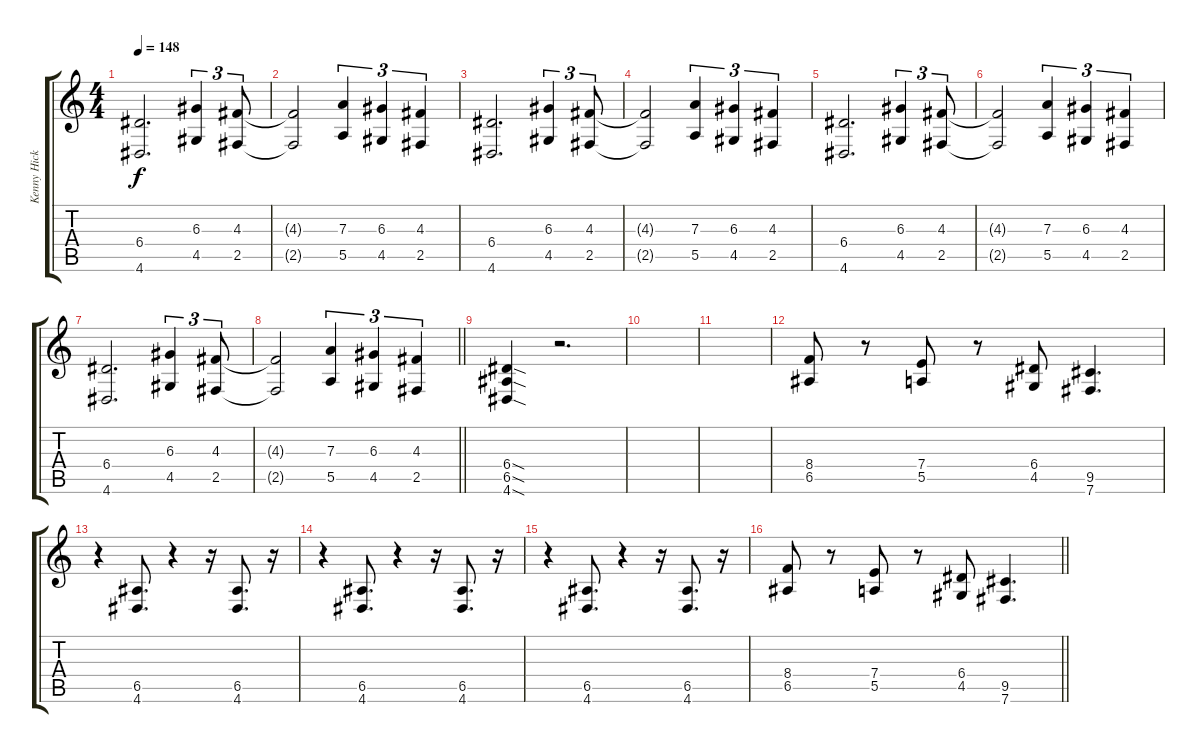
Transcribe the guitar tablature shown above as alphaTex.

\track ("Kenny Hickey" "Kenny Hick") {instrument distortionguitar}
\staff {score tabs}
\tuning (B3 Gb3 D3 A2 E2 B1) {hide}
\ts (4 4)
\tempo 148
\clef g2
\ks c
(6.4 4.6).2{d dy f} (6.3 4.5).4{tu (3 2)} (4.3 2.5).8{tu (3 2)} |
(4.3{t} 2.5{t}).2 (7.3 5.5).4{tu (3 2)} (6.3 4.5).4{tu (3 2)} (4.3 2.5).4{tu (3 2)} |
(6.4 4.6).2{d} (6.3 4.5).4{tu (3 2)} (4.3 2.5).8{tu (3 2)} |
(4.3{t} 2.5{t}).2 (7.3 5.5).4{tu (3 2)} (6.3 4.5).4{tu (3 2)} (4.3 2.5).4{tu (3 2)} |
(6.4 4.6).2{d} (6.3 4.5).4{tu (3 2)} (4.3 2.5).8{tu (3 2)} |
(4.3{t} 2.5{t}).2 (7.3 5.5).4{tu (3 2)} (6.3 4.5).4{tu (3 2)} (4.3 2.5).4{tu (3 2)} |
(6.4 4.6).2{d} (6.3 4.5).4{tu (3 2)} (4.3 2.5).8{tu (3 2)} |
\barLineRight lightlight
(4.3{t} 2.5{t}).2 (7.3 5.5).4{tu (3 2)} (6.3 4.5).4{tu (3 2)} (4.3 2.5).4{tu (3 2)} |
\section ("" "")
(6.4{sod} 6.5{sod} 4.6{sod}).4 r.2{d} |
|
|
(8.4 6.5).8{balance 8} r.8 (7.4 5.5).8 r.8 (6.4 4.5).8 (9.5 7.6).4{d} |
r.4 (6.5 4.6).8{d} r.4 r.16 (6.5 4.6).8{d} r.16 |
r.4 (6.5 4.6).8{d} r.4 r.16 (6.5 4.6).8{d} r.16 |
r.4 (6.5 4.6).8{d} r.4 r.16 (6.5 4.6).8{d} r.16 |
\barLineRight lightlight
(8.4 6.5).8{balance 0} r.8 (7.4 5.5).8 r.8 (6.4 4.5).8 (9.5 7.6).4{d}
